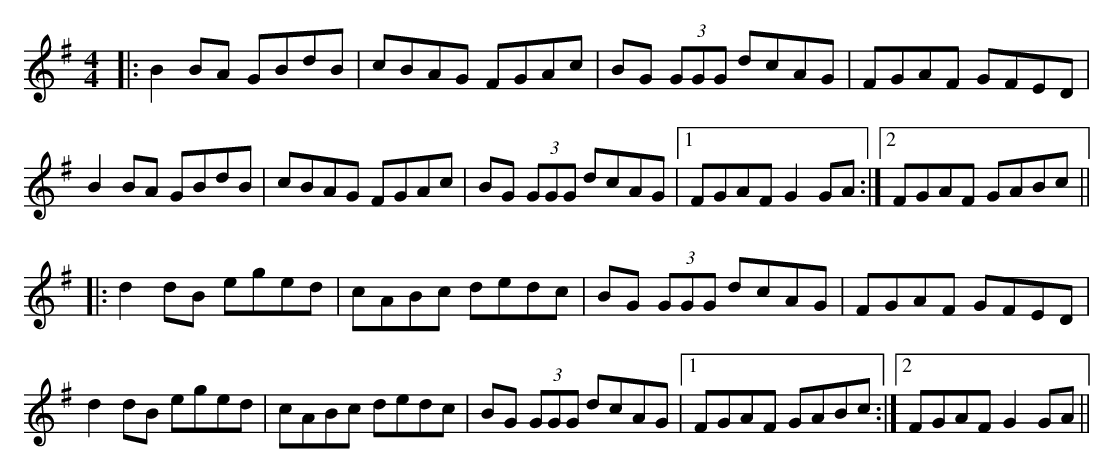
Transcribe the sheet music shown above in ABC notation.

X:1
M:4/4
K:G
|:B2BA GBdB|cBAG FGAc|BG (3GGG dcAG|FGAF GFED|
B2BA GBdB|cBAG FGAc|BG (3GGG dcAG|1 FGAF G2GA:|2 FGAF GABc||
|:d2dB eged|cABc dedc|BG (3GGG dcAG|FGAF GFED|
d2dB eged|cABc dedc|BG (3GGG dcAG|1 FGAF GABc:|2 FGAF G2GA||
